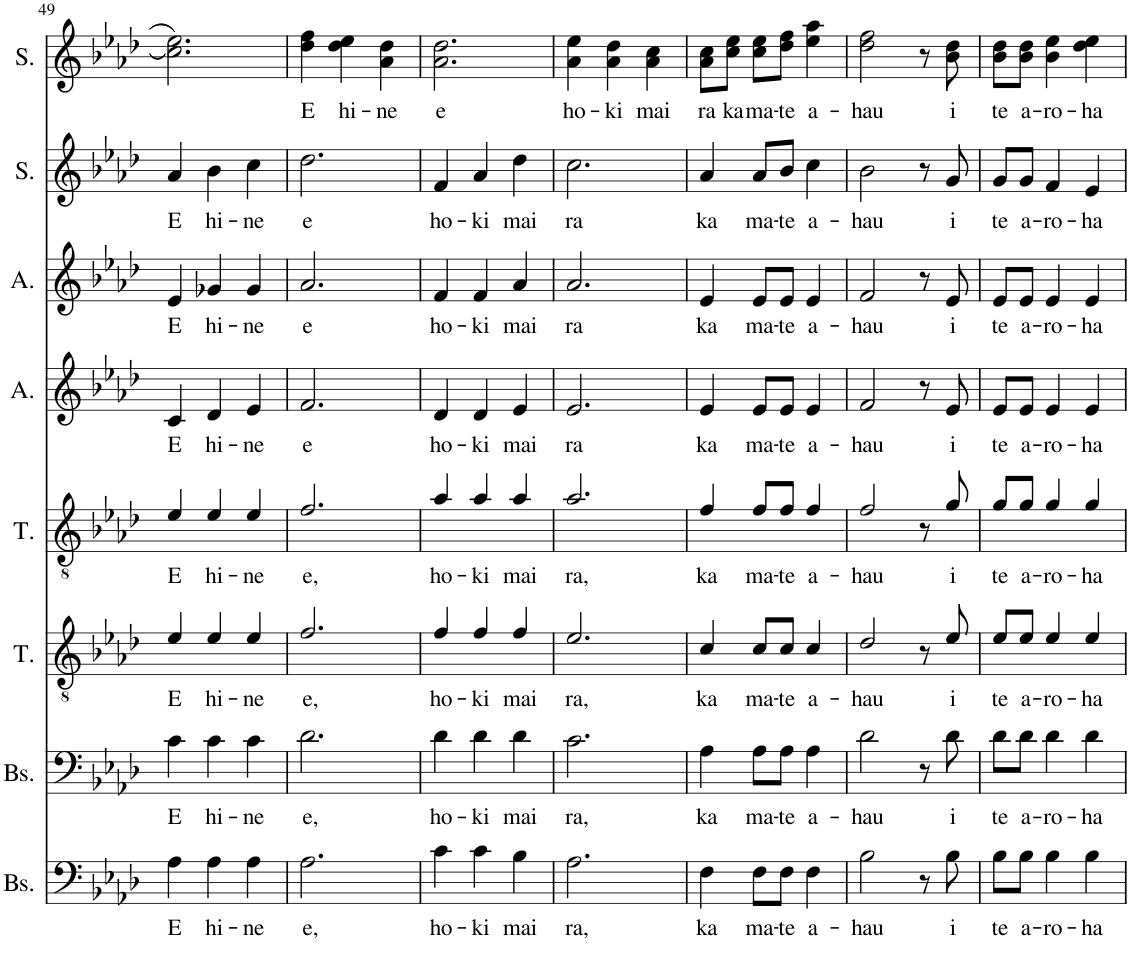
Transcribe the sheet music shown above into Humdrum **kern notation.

**kern	**text	**kern	**text	**kern	**text	**kern	**text	**kern	**text	**kern	**text	**kern	**text	**kern	**text
*part8	*part8	*part7	*part7	*part6	*part6	*part5	*part5	*part4	*part4	*part3	*part3	*part2	*part2	*part1	*part1
*staff8	*staff8	*staff7	*staff7	*staff6	*staff6	*staff5	*staff5	*staff4	*staff4	*staff3	*staff3	*staff2	*staff2	*staff1	*staff1
*I"Bas	*	*I"Bas	*	*I"Tenor	*	*I"Tenor	*	*I"Alt	*	*I"Alt	*	*I"Sopraan	*	*I"Sopraan	*
*I'Bs.	*	*I'Bs.	*	*I'T.	*	*I'T.	*	*I'A.	*	*I'A.	*	*I'S.	*	*I'S.	*
!!LO:PB:g=z
*clefF4	*	*clefF4	*	*clefGv2	*	*clefGv2	*	*clefG2	*	*clefG2	*	*clefG2	*	*clefG2	*
*k[b-e-a-d-]	*	*k[b-e-a-d-]	*	*k[b-e-a-d-]	*	*k[b-e-a-d-]	*	*k[b-e-a-d-]	*	*k[b-e-a-d-]	*	*k[b-e-a-d-]	*	*k[b-e-a-d-]	*
*M3/4	*	*M3/4	*	*M3/4	*	*M3/4	*	*M3/4	*	*M3/4	*	*M3/4	*	*M3/4	*
=49	=49	=49	=49	=49	=49	=49	=49	=49	=49	=49	=49	=49	=49	=49	=49
!	!LO:LY:b	!	!LO:LY:b	!	!LO:LY:b	!	!LO:LY:b	!	!LO:LY:b	!	!LO:LY:b	!	!LO:LY:b	!	!
4A-\	E	4c\	E	4e-/	E	4e-/	E	4c/	E	4e-/	E	4a-/	E	2.cc\] 2.ee-\	.
!	!LO:LY:b	!	!LO:LY:b	!	!LO:LY:b	!	!LO:LY:b	!	!LO:LY:b	!	!LO:LY:b	!	!LO:LY:b	!	!
4A-\	hi-	4c\	hi-	4e-/	hi-	4e-/	hi-	4d-/	hi-	4g-X/	hi-	4b-\	hi-	.	.
!	!LO:LY:b	!	!LO:LY:b	!	!LO:LY:b	!	!LO:LY:b	!	!LO:LY:b	!	!LO:LY:b	!	!LO:LY:b	!	!
4A-\	-ne	4c\	-ne	4e-/	-ne	4e-/	-ne	4e-/	-ne	4g-/	-ne	4cc\	-ne	.	.
=50	=50	=50	=50	=50	=50	=50	=50	=50	=50	=50	=50	=50	=50	=50	=50
!	!LO:LY:b	!	!LO:LY:b	!	!LO:LY:b	!	!LO:LY:b	!	!LO:LY:b	!	!LO:LY:b	!	!LO:LY:b	!	!LO:LY:b
2.A-\	e,	2.d-\	e,	2.f/	e,	2.f/	e,	2.f/	e	2.a-/	e	2.dd-\	e	4dd-\ 4ff\	E
!	!	!	!	!	!	!	!	!	!	!	!	!	!	!	!LO:LY:b
.	.	.	.	.	.	.	.	.	.	.	.	.	.	4dd-\ 4ee-\	hi-
!	!	!	!	!	!	!	!	!	!	!	!	!	!	!	!LO:LY:b
.	.	.	.	.	.	.	.	.	.	.	.	.	.	4a-\ 4dd-\	-ne
=51	=51	=51	=51	=51	=51	=51	=51	=51	=51	=51	=51	=51	=51	=51	=51
!	!LO:LY:b	!	!LO:LY:b	!	!LO:LY:b	!	!LO:LY:b	!	!LO:LY:b	!	!LO:LY:b	!	!LO:LY:b	!	!LO:LY:b
4c\	ho-	4d-\	ho-	4f/	ho-	4a-/	ho-	4d-/	ho-	4f/	ho-	4f/	ho-	2.a-\ 2.dd-\	e
!	!LO:LY:b	!	!LO:LY:b	!	!LO:LY:b	!	!LO:LY:b	!	!LO:LY:b	!	!LO:LY:b	!	!LO:LY:b	!	!
4c\	-ki	4d-\	-ki	4f/	-ki	4a-/	-ki	4d-/	-ki	4f/	-ki	4a-/	-ki	.	.
!	!LO:LY:b	!	!LO:LY:b	!	!LO:LY:b	!	!LO:LY:b	!	!LO:LY:b	!	!LO:LY:b	!	!LO:LY:b	!	!
4B-\	mai	4d-\	mai	4f/	mai	4a-/	mai	4e-/	mai	4a-/	mai	4dd-\	mai	.	.
=52	=52	=52	=52	=52	=52	=52	=52	=52	=52	=52	=52	=52	=52	=52	=52
!	!LO:LY:b	!	!LO:LY:b	!	!LO:LY:b	!	!LO:LY:b	!	!LO:LY:b	!	!LO:LY:b	!	!LO:LY:b	!	!LO:LY:b
2.A-\	ra,	2.c\	ra,	2.e-/	ra,	2.a-/	ra,	2.e-/	ra	2.a-/	ra	2.cc\	ra	4a-\ 4ee-\	ho-
!	!	!	!	!	!	!	!	!	!	!	!	!	!	!	!LO:LY:b
.	.	.	.	.	.	.	.	.	.	.	.	.	.	4a-\ 4dd-\	-ki
!	!	!	!	!	!	!	!	!	!	!	!	!	!	!	!LO:LY:b
.	.	.	.	.	.	.	.	.	.	.	.	.	.	4a-\ 4cc\	mai
=53	=53	=53	=53	=53	=53	=53	=53	=53	=53	=53	=53	=53	=53	=53	=53
!	!LO:LY:b	!	!LO:LY:b	!	!LO:LY:b	!	!LO:LY:b	!	!LO:LY:b	!	!LO:LY:b	!	!LO:LY:b	!	!LO:LY:b
4F\	ka	4A-\	ka	4c/	ka	4f/	ka	4e-/	ka	4e-/	ka	4a-/	ka	8a-\ 8cc\L	ra
!	!	!	!	!	!	!	!	!	!	!	!	!	!	!	!LO:LY:b
.	.	.	.	.	.	.	.	.	.	.	.	.	.	8cc\ 8ee-\J	ka
!	!LO:LY:b	!	!LO:LY:b	!	!LO:LY:b	!	!LO:LY:b	!	!LO:LY:b	!	!LO:LY:b	!	!LO:LY:b	!	!LO:LY:b
8F\L	ma-	8A-\L	ma-	8c/L	ma-	8f/L	ma-	8e-/L	ma-	8e-/L	ma-	8a-/L	ma-	8cc\ 8ee-\L	ma-
!	!LO:LY:b	!	!LO:LY:b	!	!LO:LY:b	!	!LO:LY:b	!	!LO:LY:b	!	!LO:LY:b	!	!LO:LY:b	!	!LO:LY:b
8F\J	-te	8A-\J	-te	8c/J	-te	8f/J	-te	8e-/J	-te	8e-/J	-te	8b-/J	-te	8dd-\ 8ff\J	-te
!	!LO:LY:b	!	!LO:LY:b	!	!LO:LY:b	!	!LO:LY:b	!	!LO:LY:b	!	!LO:LY:b	!	!LO:LY:b	!	!LO:LY:b
4F\	a-	4A-\	a-	4c/	a-	4f/	a-	4e-/	a-	4e-/	a-	4cc\	a-	4ee-\ 4aa-\	a-
=54	=54	=54	=54	=54	=54	=54	=54	=54	=54	=54	=54	=54	=54	=54	=54
!	!LO:LY:b	!	!LO:LY:b	!	!LO:LY:b	!	!LO:LY:b	!	!LO:LY:b	!	!LO:LY:b	!	!LO:LY:b	!	!LO:LY:b
2B-\	-hau	2d-\	-hau	2d-/	-hau	2f/	-hau	2f/	-hau	2f/	-hau	2b-\	-hau	2dd-\ 2ff\	-hau
8r	.	8r	.	8r	.	8r	.	8r	.	8r	.	8r	.	8r	.
!	!LO:LY:b	!	!LO:LY:b	!	!LO:LY:b	!	!LO:LY:b	!	!LO:LY:b	!	!LO:LY:b	!	!LO:LY:b	!	!LO:LY:b
8B-\	i	8d-\	i	8e-/	i	8g/	i	8e-/	i	8e-/	i	8g/	i	8b-\ 8dd-\	i
=55	=55	=55	=55	=55	=55	=55	=55	=55	=55	=55	=55	=55	=55	=55	=55
!	!LO:LY:b	!	!LO:LY:b	!	!LO:LY:b	!	!LO:LY:b	!	!LO:LY:b	!	!LO:LY:b	!	!LO:LY:b	!	!LO:LY:b
8B-\L	te	8d-\L	te	8e-/L	te	8g/L	te	8e-/L	te	8e-/L	te	8g/L	te	8b-\ 8dd-\L	te
!	!LO:LY:b	!	!LO:LY:b	!	!LO:LY:b	!	!LO:LY:b	!	!LO:LY:b	!	!LO:LY:b	!	!LO:LY:b	!	!LO:LY:b
8B-\J	a-	8d-\J	a-	8e-/J	a-	8g/J	a-	8e-/J	a-	8e-/J	a-	8g/J	a-	8b-\ 8dd-\J	a-
!	!LO:LY:b	!	!LO:LY:b	!	!LO:LY:b	!	!LO:LY:b	!	!LO:LY:b	!	!LO:LY:b	!	!LO:LY:b	!	!LO:LY:b
4B-\	-ro-	4d-\	-ro-	4e-/	-ro-	4g/	-ro-	4e-/	-ro-	4e-/	-ro-	4f/	-ro-	4b-\ 4ee-\	-ro-
!	!LO:LY:b	!	!LO:LY:b	!	!LO:LY:b	!	!LO:LY:b	!	!LO:LY:b	!	!LO:LY:b	!	!LO:LY:b	!	!LO:LY:b
4B-\	-ha	4d-\	-ha	4e-/	-ha	4g/	-ha	4e-/	-ha	4e-/	-ha	4e-/	-ha	4dd-\ 4ee-\	-ha
=	=	=	=	=	=	=	=	=	=	=	=	=	=	=	=
*-	*-	*-	*-	*-	*-	*-	*-	*-	*-	*-	*-	*-	*-	*-	*-
